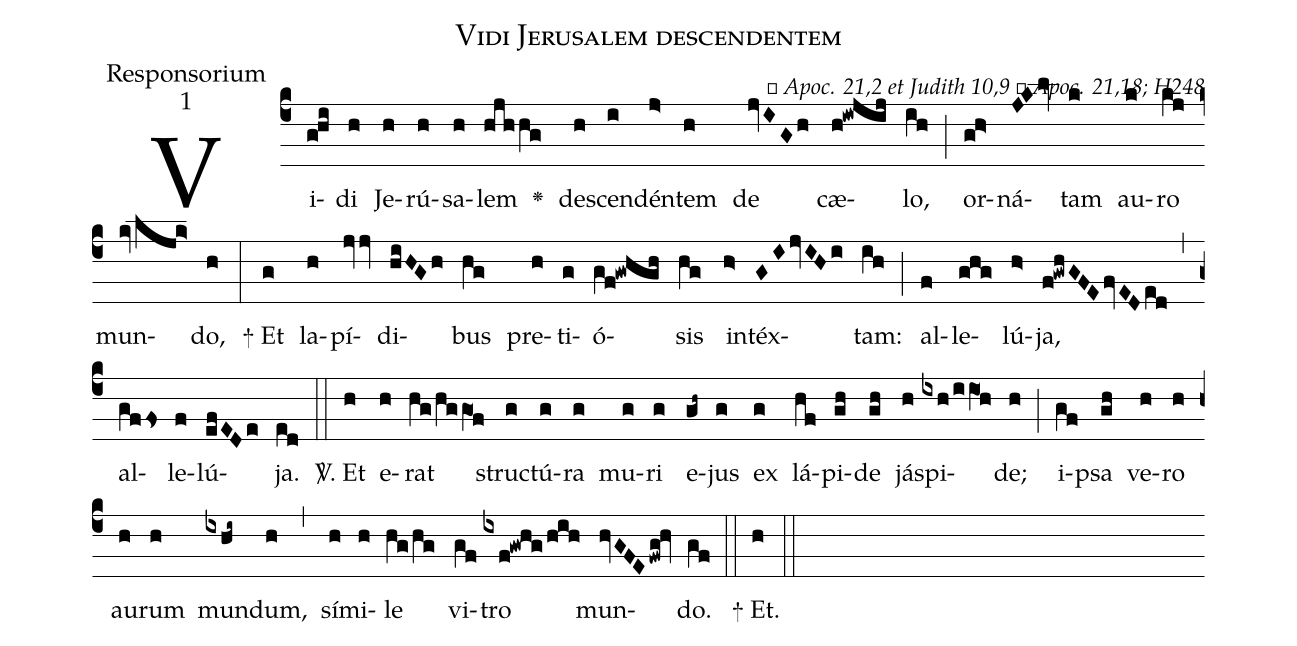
name:Vidi Jerusalem descendentem;
office-part:Responsorium;
mode:1;
commentary:ꝶ Apoc. 21,2 et Judith 10,9 ꝟ Apoc. 21,18; H248;
%%
(c4)Vi(ghi)di(h) Je(h)rú(h)sa(h)lem(hjh/hg) <v>\greheightstar</v>()
de(h)scen(i)dén(j>)tem(h)
de(jvIGh) cæ(h!iwjij)lo,(ih) (;)
or(gh>)ná(JKlv)tam(k) au(k)ro(kj) mun(kvljk>)do,(h)
(:)

+
Et(g) la(h)pí(jvv)di(hiHGh)bus(hg) pre(h)ti(g)ó(gf!gwhgh)sis(hg) in(h>)téx(GIjvIHi)tam:(ih) (;)
al(f)le(ghg)lú(h>)ja,(f!gwhGFEfvEDed) (,) al(gffs)le(f)lú(efEDe)ja.(ed) (::)

<sp>V/</sp>.
Et(h) e(h)rat(hg/hg/gO1f) stru(g)ctú(g)ra(g) mu(g)ri(g) e(gh~)jus(g) ex(g) lá(hf)pi(gh)de(gh) já(h)spi(ixh/iiO1h)de;(h) (;) i(gf)psa(gh) ve(h)ro(h) au(h)rum(h) mun(ixhi~)dum,(h) (,) sí(h)mi(h)le(hg/hg) vi(gf)tro(ixf!gwhg/hih) mun(hvGFEfwg!hv)do.(gf) (::)

+
Et.(h) (::)
